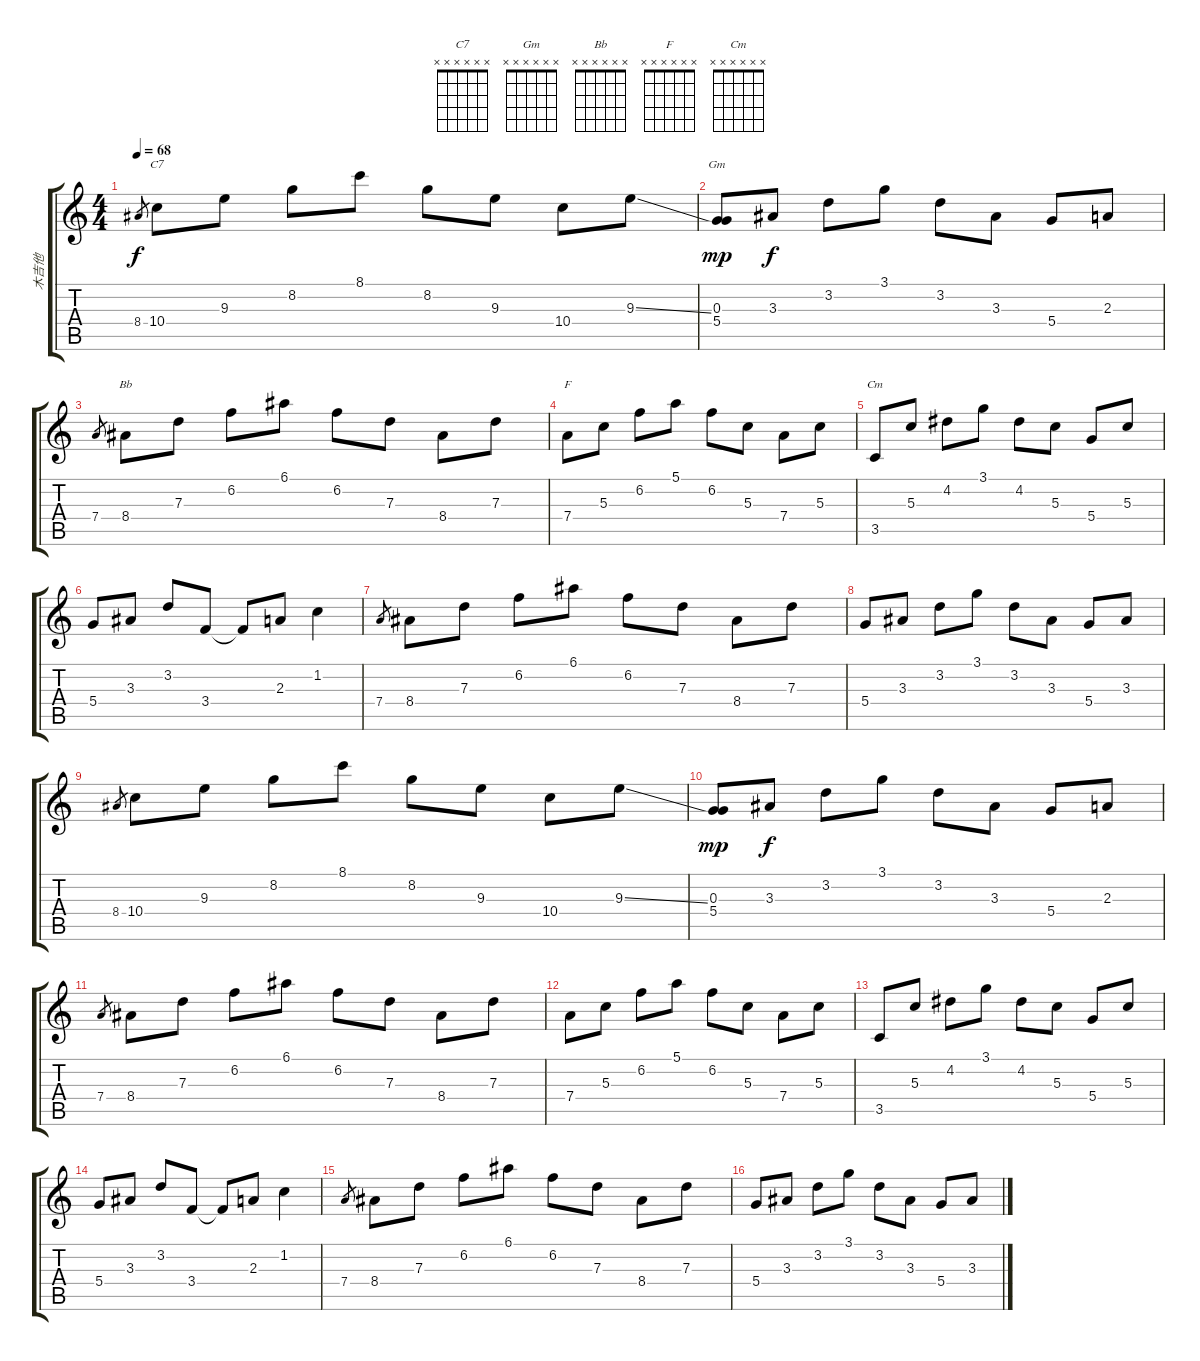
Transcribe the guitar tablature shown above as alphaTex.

\track ("木吉他" "木吉他") {instrument acousticguitarnylon}
\staff {score tabs}
\tuning (E4 B3 G3 D3 A2 E2) {hide}
\chord ("C7" x x x x x x)
\chord ("Gm" x x x x x x)
\chord ("Bb" x x x x x x)
\chord ("F" x x x x x x)
\chord ("Cm" x x x x x x)
\ts (4 4)
\tempo 68
\clef g2
\ks c
8.4.8{gr dy f} 10.4.8{ch "C7"} 9.3.8 8.2.8 8.1.8 8.2.8 9.3.8 10.4.8 9.3{ss}.8 |
(0.3 5.4).8{ch "Gm" dy mp} 3.3.8{dy f} 3.2.8 3.1.8 3.2.8 3.3.8 5.4.8 2.3.8 |
7.4.8{gr} 8.4.8{ch "Bb"} 7.3.8 6.2.8 6.1.8 6.2.8 7.3.8 8.4.8 7.3.8 |
7.4.8{ch "F"} 5.3.8 6.2.8 5.1.8 6.2.8 5.3.8 7.4.8 5.3.8 |
3.5.8{ch "Cm"} 5.3.8 4.2.8 3.1.8 4.2.8 5.3.8 5.4.8 5.3.8 |
5.4.8 3.3.8 3.2.8 3.4.8 3.4{t}.8 2.3.8 1.2.4 |
7.4.8{gr} 8.4.8 7.3.8 6.2.8 6.1.8 6.2.8 7.3.8 8.4.8 7.3.8 |
5.4.8 3.3.8 3.2.8 3.1.8 3.2.8 3.3.8 5.4.8 3.3.8 |
8.4.8{gr} 10.4.8 9.3.8 8.2.8 8.1.8 8.2.8 9.3.8 10.4.8 9.3{ss}.8 |
(0.3 5.4).8{dy mp} 3.3.8{dy f} 3.2.8 3.1.8 3.2.8 3.3.8 5.4.8 2.3.8 |
7.4.8{gr} 8.4.8 7.3.8 6.2.8 6.1.8 6.2.8 7.3.8 8.4.8 7.3.8 |
7.4.8 5.3.8 6.2.8 5.1.8 6.2.8 5.3.8 7.4.8 5.3.8 |
3.5.8 5.3.8 4.2.8 3.1.8 4.2.8 5.3.8 5.4.8 5.3.8 |
5.4.8 3.3.8 3.2.8 3.4.8 3.4{t}.8 2.3.8 1.2.4 |
7.4.8{gr} 8.4.8 7.3.8 6.2.8 6.1.8 6.2.8 7.3.8 8.4.8 7.3.8 |
5.4.8 3.3.8 3.2.8 3.1.8 3.2.8 3.3.8 5.4.8 3.3.8
